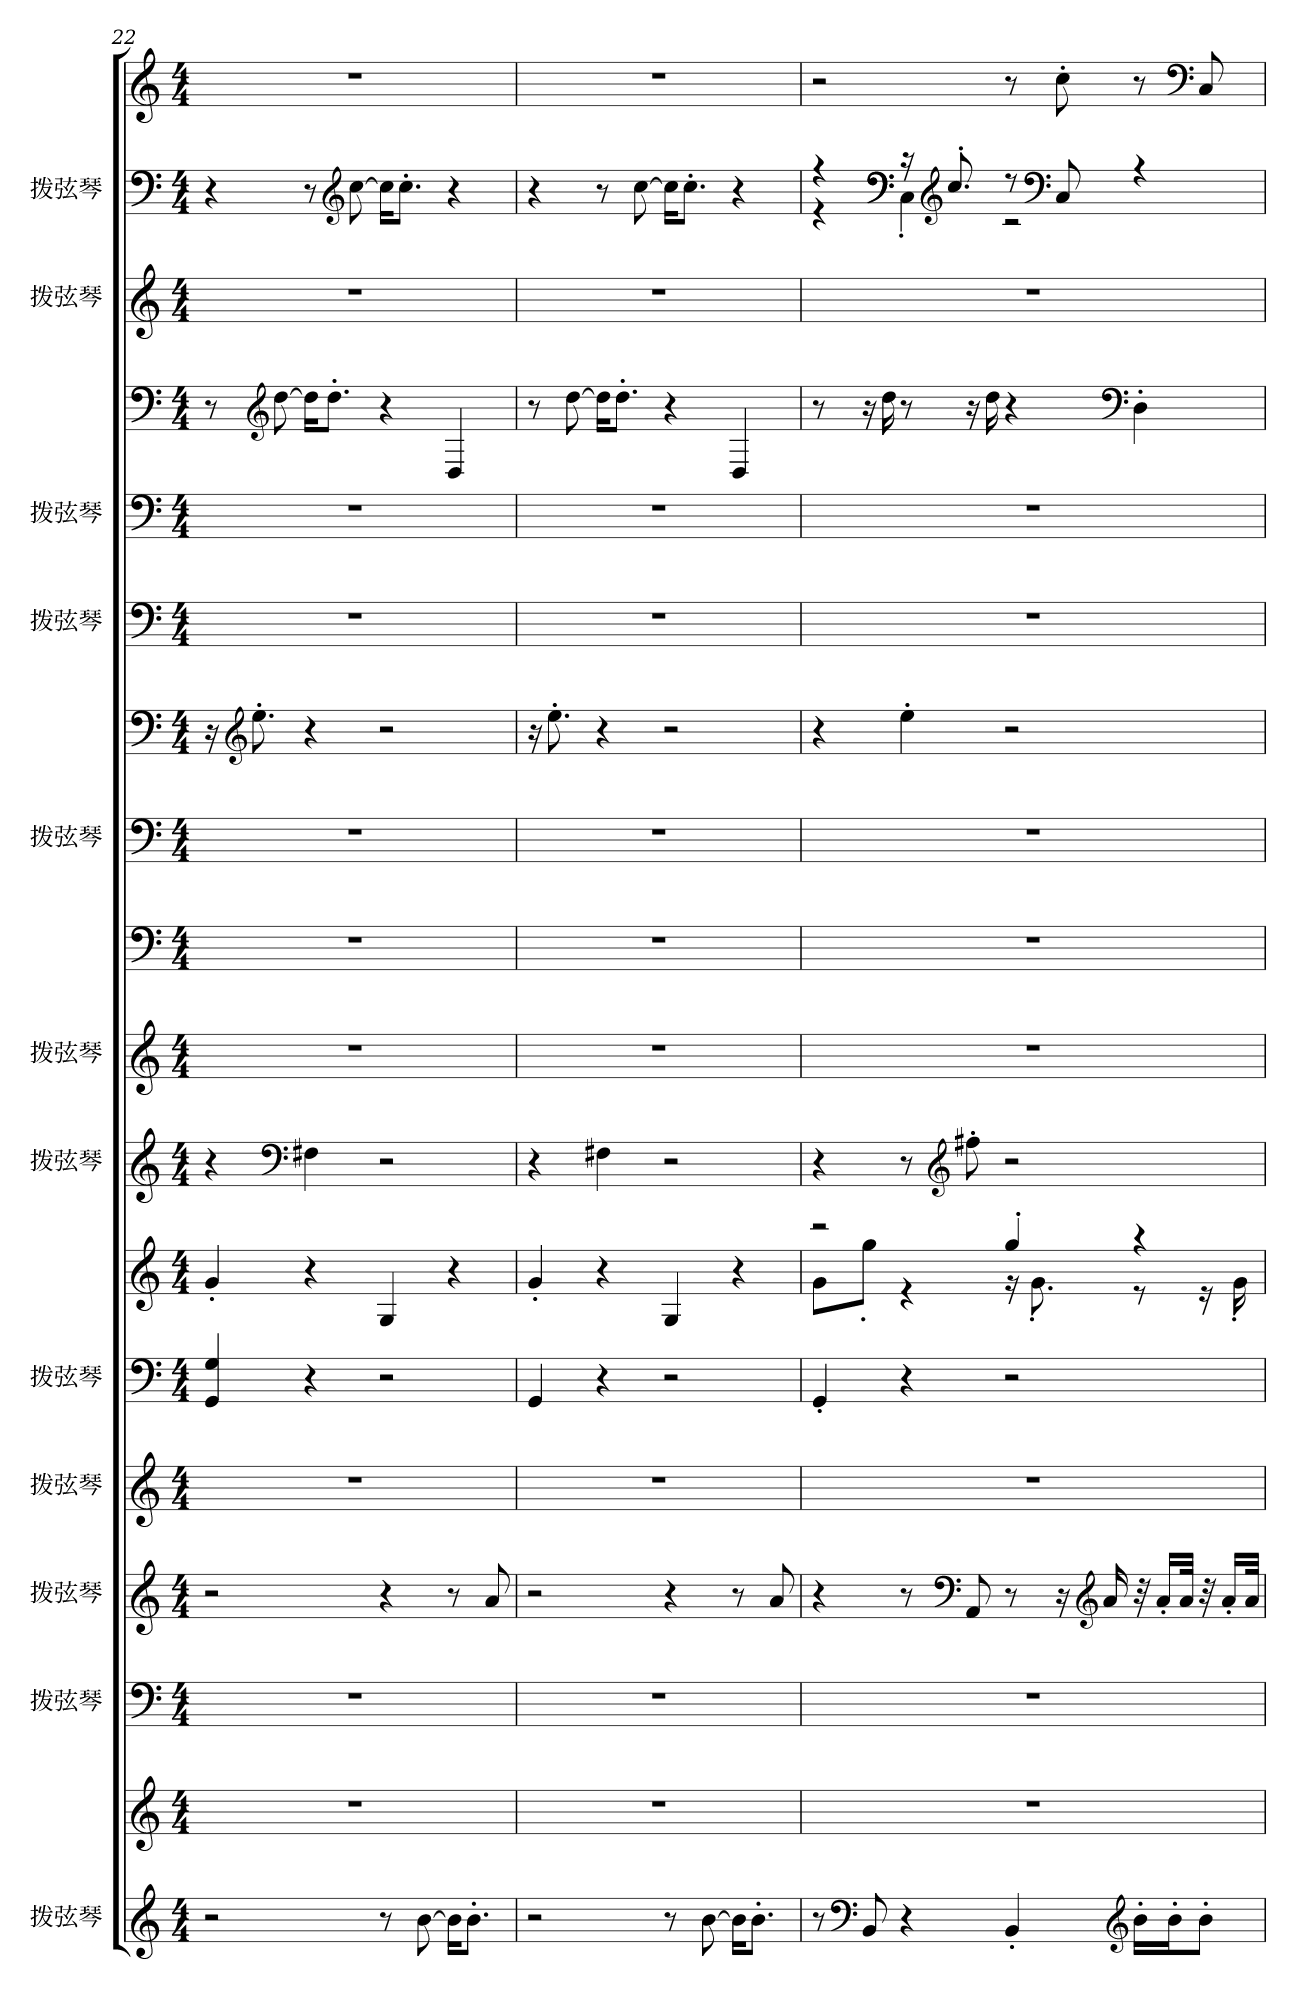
**kern	**kern	**kern	**kern	**kern	**kern	**kern	**kern	**kern	**kern	**kern	**kern	**kern	**kern	**kern	**kern	**kern	**kern
*part12	*part12	*part11	*part10	*part9	*part8	*part8	*part7	*part6	*part6	*part5	*part5	*part4	*part3	*part3	*part2	*part1	*part1
*staff18	*staff17	*staff16	*staff15	*staff14	*staff13	*staff12	*staff11	*staff10	*staff9	*staff8	*staff7	*staff6	*staff5	*staff4	*staff3	*staff2	*staff1
*I"拨弦琴	*	*I"拨弦琴	*I"拨弦琴	*I"拨弦琴	*I"拨弦琴	*	*I"拨弦琴	*I"拨弦琴	*	*I"拨弦琴	*	*I"拨弦琴	*I"拨弦琴	*	*I"拨弦琴	*I"拨弦琴	*
*clefG2	*clefG2	*clefF4	*clefG2	*clefG2	*clefF4	*clefG2	*clefG2	*clefG2	*clefF4	*clefF4	*clefF4	*clefF4	*clefF4	*clefF4	*clefG2	*clefF4	*clefG2
*k[]	*k[]	*k[]	*k[]	*k[]	*k[]	*k[]	*k[]	*k[]	*k[]	*k[]	*k[]	*k[]	*k[]	*k[]	*k[]	*k[]	*k[]
*M4/4	*M4/4	*M4/4	*M4/4	*M4/4	*M4/4	*M4/4	*M4/4	*M4/4	*M4/4	*M4/4	*M4/4	*M4/4	*M4/4	*M4/4	*M4/4	*M4/4	*M4/4
=22	=22	=22	=22	=22	=22	=22	=22	=22	=22	=22	=22	=22	=22	=22	=22	=22	=22
2r	1r	1r	2r	1r	4GG/ 4G/	4g'/	4r	1r	1r	1r	16r	1r	1r	8r	1r	4r	1r
*	*	*	*	*	*	*	*	*	*	*	*clefG2	*	*	*	*	*	*
.	.	.	.	.	.	.	.	.	.	.	8.ee'\	.	.	.	.	.	.
*	*	*	*	*	*	*	*	*	*	*	*	*	*	*clefG2	*	*	*
.	.	.	.	.	.	.	.	.	.	.	.	.	.	[8dd\	.	.	.
*	*	*	*	*	*	*	*clefF4	*	*	*	*	*	*	*	*	*	*
.	.	.	.	.	4r	4r	4F#X\	.	.	.	4r	.	.	16dd\KL]	.	8r	.
.	.	.	.	.	.	.	.	.	.	.	.	.	.	8.dd'\J	.	.	.
*	*	*	*	*	*	*	*	*	*	*	*	*	*	*	*	*clefG2	*
.	.	.	.	.	.	.	.	.	.	.	.	.	.	.	.	[8cc\	.
8r	.	.	4r	.	2r	4G/	2r	.	.	.	2r	.	.	4r	.	16cc\KL]	.
.	.	.	.	.	.	.	.	.	.	.	.	.	.	.	.	8.cc'\J	.
[8b\	.	.	.	.	.	.	.	.	.	.	.	.	.	.	.	.	.
16b\KL]	.	.	8r	.	.	4r	.	.	.	.	.	.	.	4D/	.	4r	.
8.b'\J	.	.	.	.	.	.	.	.	.	.	.	.	.	.	.	.	.
.	.	.	8a/	.	.	.	.	.	.	.	.	.	.	.	.	.	.
!!LO:PB:g=z
=23	=23	=23	=23	=23	=23	=23	=23	=23	=23	=23	=23	=23	=23	=23	=23	=23	=23
2r	1r	1r	2r	1r	4GG/	4g'/	4r	1r	1r	1r	16r	1r	1r	8r	1r	4r	1r
.	.	.	.	.	.	.	.	.	.	.	8.ee'\	.	.	.	.	.	.
.	.	.	.	.	.	.	.	.	.	.	.	.	.	[8dd\	.	.	.
.	.	.	.	.	4r	4r	4F#X\	.	.	.	4r	.	.	16dd\KL]	.	8r	.
.	.	.	.	.	.	.	.	.	.	.	.	.	.	8.dd'\J	.	.	.
.	.	.	.	.	.	.	.	.	.	.	.	.	.	.	.	[8cc\	.
8r	.	.	4r	.	2r	4G/	2r	.	.	.	2r	.	.	4r	.	16cc\KL]	.
.	.	.	.	.	.	.	.	.	.	.	.	.	.	.	.	8.cc'\J	.
[8b\	.	.	.	.	.	.	.	.	.	.	.	.	.	.	.	.	.
16b\KL]	.	.	8r	.	.	4r	.	.	.	.	.	.	.	4D/	.	4r	.
8.b'\J	.	.	.	.	.	.	.	.	.	.	.	.	.	.	.	.	.
.	.	.	8a/	.	.	.	.	.	.	.	.	.	.	.	.	.	.
=24	=24	=24	=24	=24	=24	=24	=24	=24	=24	=24	=24	=24	=24	=24	=24	=24	=24
*	*	*	*	*	*	*^	*	*	*	*	*	*	*	*	*	*^	*
8r	1r	1r	4r	1r	4GG'/	2r	8g\L	4r	1r	1r	1r	4r	1r	1r	8r	1r	4r	4r	2r
*clefF4	*	*	*	*	*	*	*	*	*	*	*	*	*	*	*	*	*	*	*
8BB/	.	.	.	.	.	.	8gg'\J	.	.	.	.	.	.	.	16r	.	.	.	.
.	.	.	.	.	.	.	.	.	.	.	.	.	.	.	16dd\	.	.	.	.
*	*	*	*	*	*	*	*	*	*	*	*	*	*	*	*	*	*clefF4	*	*
4r	.	.	8r	.	4r	.	4r	8r	.	.	.	4ee'\	.	.	8r	.	16r	4C'\	.
*	*	*	*	*	*	*	*	*	*	*	*	*	*	*	*	*	*clefG2	*	*
.	.	.	.	.	.	.	.	.	.	.	.	.	.	.	.	.	8.cc'/	.	.
*	*	*	*clefF4	*	*	*	*	*clefG2	*	*	*	*	*	*	*	*	*	*	*
.	.	.	8AA/	.	.	.	.	8ff#X'\	.	.	.	.	.	.	16r	.	.	.	.
.	.	.	.	.	.	.	.	.	.	.	.	.	.	.	16dd\	.	.	.	.
4BB'/	.	.	8r	.	2r	4gg'/	16r	2r	.	.	.	2r	.	.	4r	.	8r	2r	8r
.	.	.	.	.	.	.	8.g'\	.	.	.	.	.	.	.	.	.	.	.	.
*	*	*	*	*	*	*	*	*	*	*	*	*	*	*	*	*	*clefF4	*	*
.	.	.	16r	.	.	.	.	.	.	.	.	.	.	.	.	.	8C/	.	8cc'\
*	*	*	*clefG2	*	*	*	*	*	*	*	*	*	*	*	*	*	*	*	*
.	.	.	16a/	.	.	.	.	.	.	.	.	.	.	.	.	.	.	.	.
*clefG2	*	*	*	*	*	*	*	*	*	*	*	*	*	*	*clefF4	*	*	*	*
16b'\LL	.	.	32r	.	.	4r	8r	.	.	.	.	.	.	.	4D'\	.	4r	.	8r
.	.	.	16a'/LL	.	.	.	.	.	.	.	.	.	.	.	.	.	.	.	.
16b'\J	.	.	.	.	.	.	.	.	.	.	.	.	.	.	.	.	.	.	.
.	.	.	32a/JJk	.	.	.	.	.	.	.	.	.	.	.	.	.	.	.	.
*	*	*	*	*	*	*	*	*	*	*	*	*	*	*	*	*	*	*	*clefF4
8b'\J	.	.	32r	.	.	.	16r	.	.	.	.	.	.	.	.	.	.	.	8C/
.	.	.	16a'/LL	.	.	.	.	.	.	.	.	.	.	.	.	.	.	.	.
.	.	.	.	.	.	.	16g'\	.	.	.	.	.	.	.	.	.	.	.	.
.	.	.	32a/JJk	.	.	.	.	.	.	.	.	.	.	.	.	.	.	.	.
*	*	*	*	*	*	*v	*v	*	*	*	*	*	*	*	*	*	*v	*v	*
=	=	=	=	=	=	=	=	=	=	=	=	=	=	=	=	=	=
*-	*-	*-	*-	*-	*-	*-	*-	*-	*-	*-	*-	*-	*-	*-	*-	*-	*-
